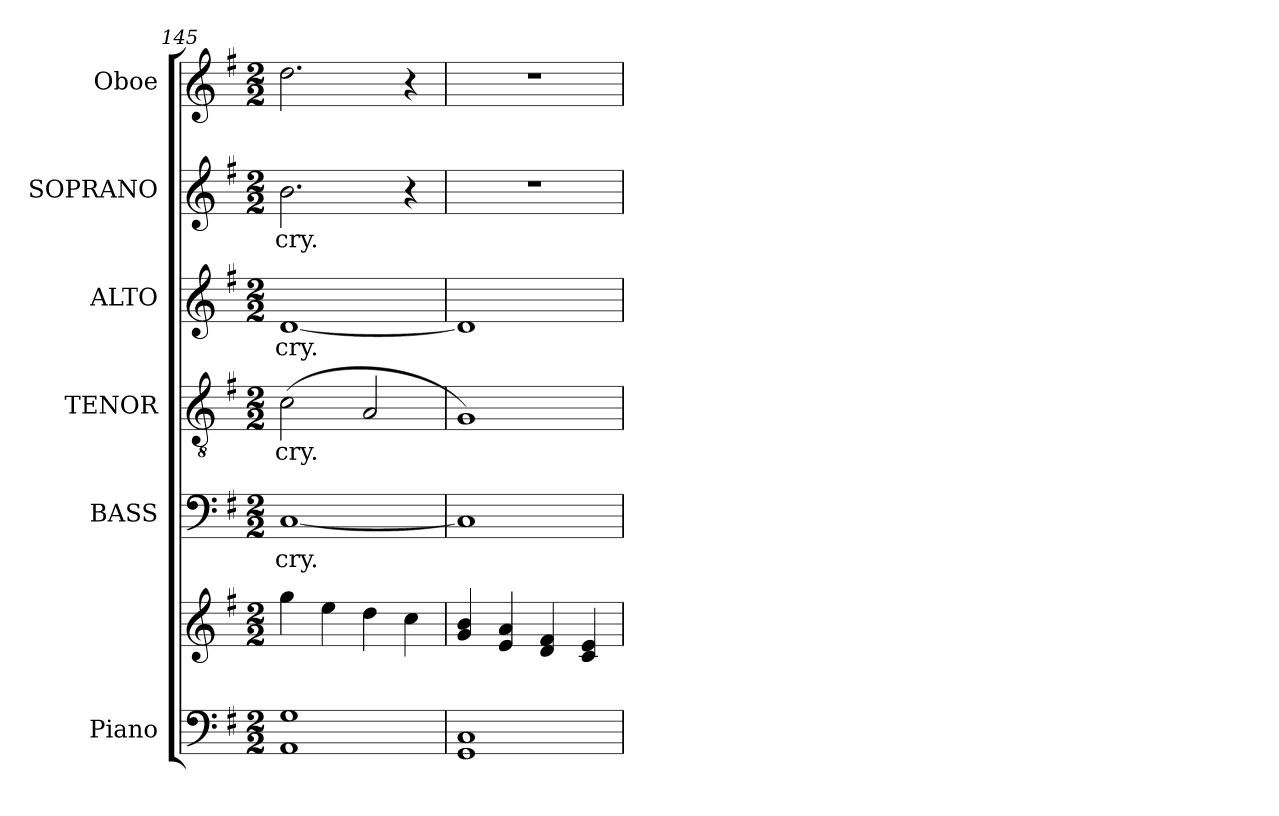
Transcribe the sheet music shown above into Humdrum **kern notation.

**kern	**kern	**kern	**text	**kern	**text	**kern	**text	**kern	**text	**kern
*part6	*part6	*part5	*part5	*part4	*part4	*part3	*part3	*part2	*part2	*part1
*staff7	*staff6	*staff5	*staff5	*staff4	*staff4	*staff3	*staff3	*staff2	*staff2	*staff1
*I"Piano	*	*I"BASS	*	*I"TENOR	*	*I"ALTO	*	*I"SOPRANO	*	*I"Oboe
*I'Pno.	*	*I'B.	*	*I'T.	*	*I'A.	*	*I'S.	*	*I'Ob.
*clefF4	*clefG2	*clefF4	*	*clefGv2	*	*clefG2	*	*clefG2	*	*clefG2
*	*	*	*	*ITrd7c12	*	*	*	*	*	*
*k[f#]	*k[f#]	*k[f#]	*	*k[f#]	*	*k[f#]	*	*k[f#]	*	*k[f#]
*G:	*G:	*G:	*	*G:	*	*G:	*	*G:	*	*G:
*M2/2	*M2/2	*M2/2	*	*M2/2	*	*M2/2	*	*M2/2	*	*M2/2
=145	=145	=145	=145	=145	=145	=145	=145	=145	=145	=145
!	!	!	!LO:LY:b:color=#000000	!	!	!	!	!	!	!
!	!	!	!	!	!LO:LY:b:color=#000000	!	!	!	!	!
!	!	!	!	!	!	!	!LO:LY:b:color=#000000	!	!	!
!	!	!	!	!	!	!	!	!	!LO:LY:b:color=#000000	!
1AAi 1Gi	4ggi\	[1Ci	cry.	(2Ci\	cry.	[1di	cry.	2.bi\	cry.	2.ddi\
.	4eei\	.	.	.	.	.	.	.	.	.
.	4ddi\	.	.	2AAi/	.	.	.	.	.	.
.	4cci\	.	.	.	.	.	.	4r	.	4r
=146	=146	=146	=146	=146	=146	=146	=146	=146	=146	=146
1GGi 1Ci	4gi/ 4bi	1Ci]	.	1GGi)	.	1di]	.	1r	.	1r
.	4ei/ 4ai	.	.	.	.	.	.	.	.	.
.	4di/ 4f#i	.	.	.	.	.	.	.	.	.
.	4ci/ 4ei	.	.	.	.	.	.	.	.	.
=	=	=	=	=	=	=	=	=	=	=
*-	*-	*-	*-	*-	*-	*-	*-	*-	*-	*-
